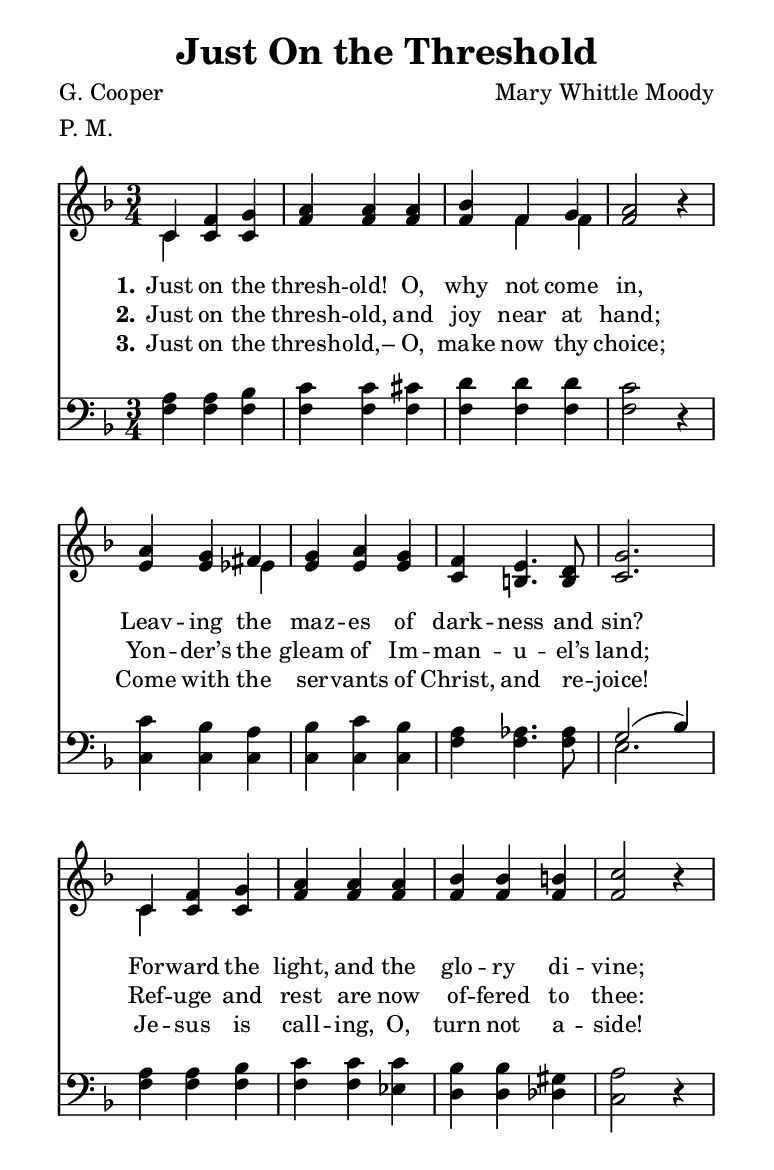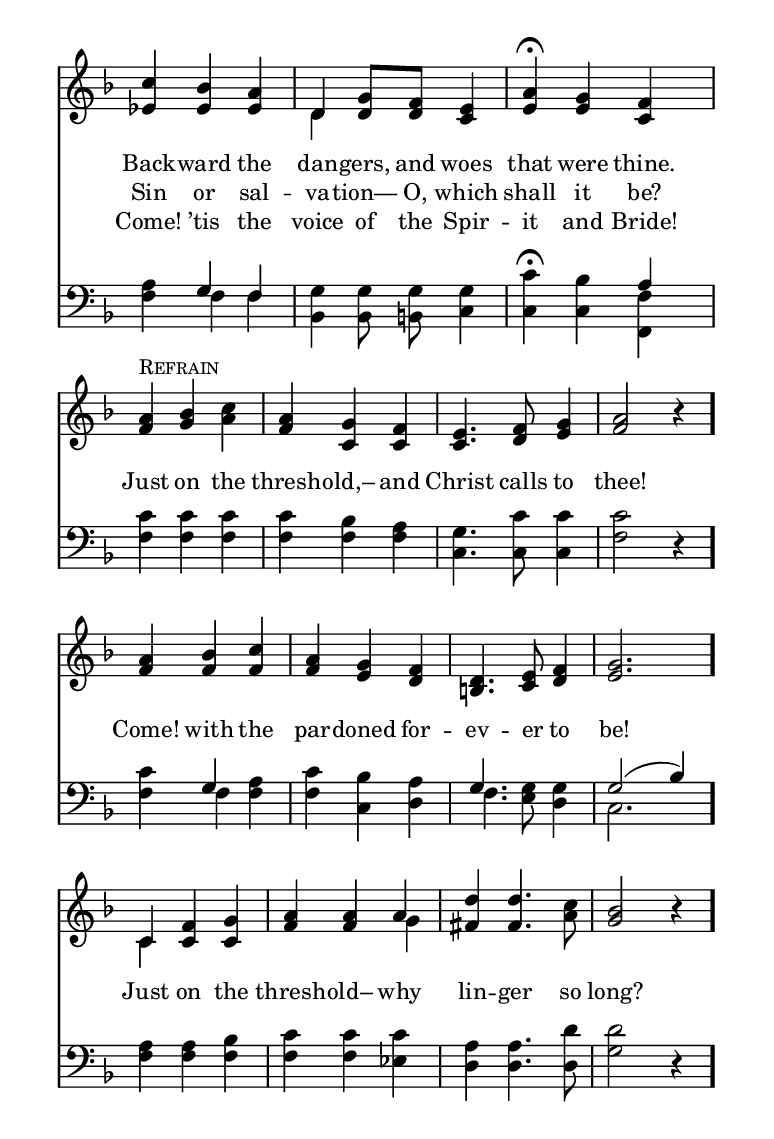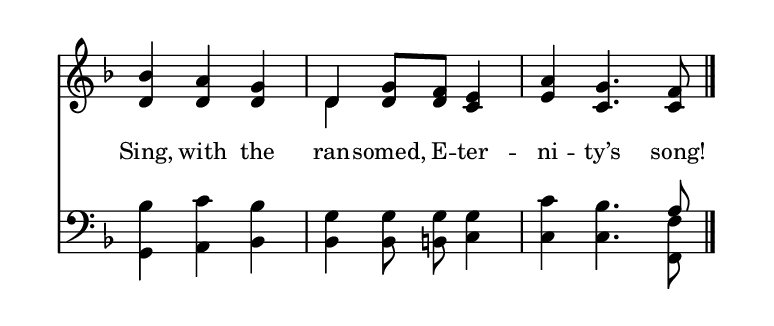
\include "common/global.ily"
\paper {
  \include "common/paper.ily"
  %ragged-bottom = ##t
  ragged-last-bottom = ##t
  systems-per-page = #(cond (is-eogsized 5) (#t #f))
  page-count = #(cond (is-eogsized 2) (#t #f))
  system-count = #(cond (is-eogsized 6) (#t #f))
}

\header{
  hymnnumber = "98"
  title = "Just On the Threshold"
  tunename = "Moment By Moment"
  meter = "P. M."
  poet = "G. Cooper"
  composer = "Mary Whittle Moody"
  %copyright = ""
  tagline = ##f
}

% for fermata in MIDI
ta = { \tempo 4=120 }
tb = { \tempo 4=60 }

patternAA = { c4 c4 c4 | c4 c4 c4 | c4 c4 c4 | c2 c4 }
patternBA = { c4 c4 c4 | c4 c4 c4 | c4 c4. c8 | c2. }
patternBB = { c4 c4 c4 | c4 c4 c4 | c4 c4. c8 | c2( c4) }
patternCA = { c4 c4 c4 | c4 c8 c8 c4 | c4 \tb c4 \ta c4 | c2. }
patternDA = { c4 c4 c4 | c4 c4 c4 | c4. c8 c4 | c2 c4 }
patternEA = { c4 c4 c4 | c4 c4 c4 | c4. c8 c4 | c2. }
patternEB = { c4 c4 c4 | c4 c4 c4 | c4. c8 c4 | c2( c4) }
patternFA = { c4 c4 c4 | c4 c4 c4 | c4 c4. c8 | c2 c4 }
patternGA = { c4 c4 c4 | c4 c8 c8 c4 | c4 c4. c8 | c2. }

global = {
  \include "common/overrides.ily"
  \override Staff.TimeSignature.style = #'numbered
  \time 3/4
  \override Score.MetronomeMark.transparent = ##t % hide all fermata changes too
  \ta
  \key f \major
  \autoBeamOff
}

notesSoprano = {
\global
\relative c' {

  \changePitch \patternAA { c f g | a a a | bes f g | a r }
  \changePitch \patternBA { a g fis | g a g | f e d | g }
  \changePitch \patternAA { c, f g | a a a | bes bes b | c r }
  \changePitch \patternCA { c bes a | d, g f | e a \fermata g | f }

  << s^\markup { \small \caps "Refrain" }
  \changePitch \patternDA { a bes c | a g f | e f g | a r } >>
  \changePitch \patternEA { a bes c | a g f | d e f | g }
  \changePitch \patternFA { c, f g | a a a | d d c | bes r }
  \changePitch \patternGA { bes a g | d g f | e a g | f }

  \bar "|."

}
}

notesAlto = {
\global
\relative e' {

  \changePitch \patternAA { c c c | f f f | f f f | f r }
  \changePitch \patternBA { e e ees | e e e | c b! b | c }
  \changePitch \patternAA { c c c | f f f | f f f | f r }
  \changePitch \patternCA { ees ees ees | d d d | c e e | c }

  \changePitch \patternDA { f g a | f c c | c d e | f r }
  \changePitch \patternEA { f f f | f e d | b! c d | e }
  \changePitch \patternFA { c c c | f f g | fis fis a | g r }
  \changePitch \patternGA { d d d | d d d | c e c | c }

}
}

notesTenor = {
\global
\relative a {

  \changePitch \patternAA { a a bes | c c cis | d d d | c r }
  \changePitch \patternBB { c bes a | bes c bes | a aes aes | g( bes) }
  \changePitch \patternAA { a a bes | c c c | bes bes gis | a r }
  \changePitch \patternCA { a g f | g g g | g c bes | a }

  \changePitch \patternDA { c c c | c bes a | g c c | c r }
  \changePitch \patternEB { c g a | c bes a | g g g | g( bes) }
  \changePitch \patternFA { a a bes | c c c | a a d | d r }
  \changePitch \patternGA { bes c bes | g g g | g c bes | a }

}
}

notesBass = {
\global
\relative f {

  \changePitch \patternAA { f f f | f f f | f f f | f r }
  \changePitch \patternBA { c c c | c c c | f f f | e }
  \changePitch \patternAA { f f f | f f ees | d d des | c r }
  \changePitch \patternCA { f f f | bes, bes b! | c c \fermata c | <f f,> }

  \changePitch \patternDA { f f f | f f f | c c c | f r }
  \changePitch \patternEA { f f f | f c d | f e d | c }
  \changePitch \patternFA { f f f | f f ees | d d d | g r }
  \changePitch \patternGA { g, a bes | bes bes b! | c c c | <f f,> }

}
}

% This hymn does not have \bar "." at the end of each line as typeset in the
% original

Refrain = \lyricmode {

Just on the thresh -- old,– and Christ calls to thee! \bar "."
Come! with the par -- doned for -- ev -- er to be! \bar "."
Just on the thresh -- old– why lin -- ger so long? \bar "."
Sing, with the ran -- somed, E -- ter -- ni -- ty’s song! \bar "."

}

wordsA = \lyricmode {
\set stanza = "1."

Just on the thresh -- old! O, why not come in,
Leav -- ing the maz -- es of dark -- ness and sin?
For -- ward the light, and the glo -- ry di -- vine;
Back -- ward the dan -- gers, and woes that were thine.

}

wordsB = \lyricmode {
\set stanza = "2."

Just on the thresh -- old, and joy near at hand;
Yon -- der’s the gleam of Im -- man -- u -- el’s land;
Ref -- uge and rest are now of -- fered to thee:
Sin or sal -- va -- tion— O, which shall it be?

\Refrain

}

wordsC = \lyricmode {
\set stanza = "3."

Just on the thresh -- old,– O, make now thy choice;
Come with the ser -- vants of Christ, and re -- joice!
Je -- sus is call -- ing, O, turn not a -- side!
Come! ’tis the voice of the Spir -- it and Bride!

}

\score {
  \context ChoirStaff <<
    \context Staff = upper <<
      \set ChoirStaff.systemStartDelimiter = #'SystemStartBar
      \set ChoirStaff.printPartCombineTexts = ##f
      \partcombine #'(2 . 9) \notesSoprano \notesAlto
      \context NullVoice = sopranos { \voiceOne << \notesSoprano >> }
      \context NullVoice = altos { \voiceTwo << \notesAlto >> }
      \context Lyrics = one   \lyricsto sopranos \wordsA
      \context Lyrics = two   \lyricsto sopranos \wordsB
      \context Lyrics = three \lyricsto sopranos \wordsC
    >>
    \context Staff = men <<
      \clef bass
      \set ChoirStaff.printPartCombineTexts = ##f
      \partcombine #'(2 . 9) \notesTenor \notesBass
      \context NullVoice = tenors { \voiceOne << \notesTenor >> }
      \context NullVoice = basses { \voiceTwo << \notesBass >> }
    >>
  >>
  \layout {
    \include "common/layout.ily"
  }
  \midi{
    \include "common/midi.ily"
  }
}

%\markup { \fill-line { \column {
%  \line{ \bold 5 \column { \wordsE } } \combine \null \vspace #0.4
%  \line{ \bold 6 \column { \wordsF } } \combine \null \vspace #0.4
%  \line{ \bold 7 \column { \wordsG } } \combine \null \vspace #0.4
%  \line{ \bold 8 \column { \wordsH } } \combine \null \vspace #0.4
%} } }

\version "2.19.49"  % necessary for upgrading to future LilyPond versions.

% vi:set et ts=2 sw=2 ai nocindent syntax=lilypond:
